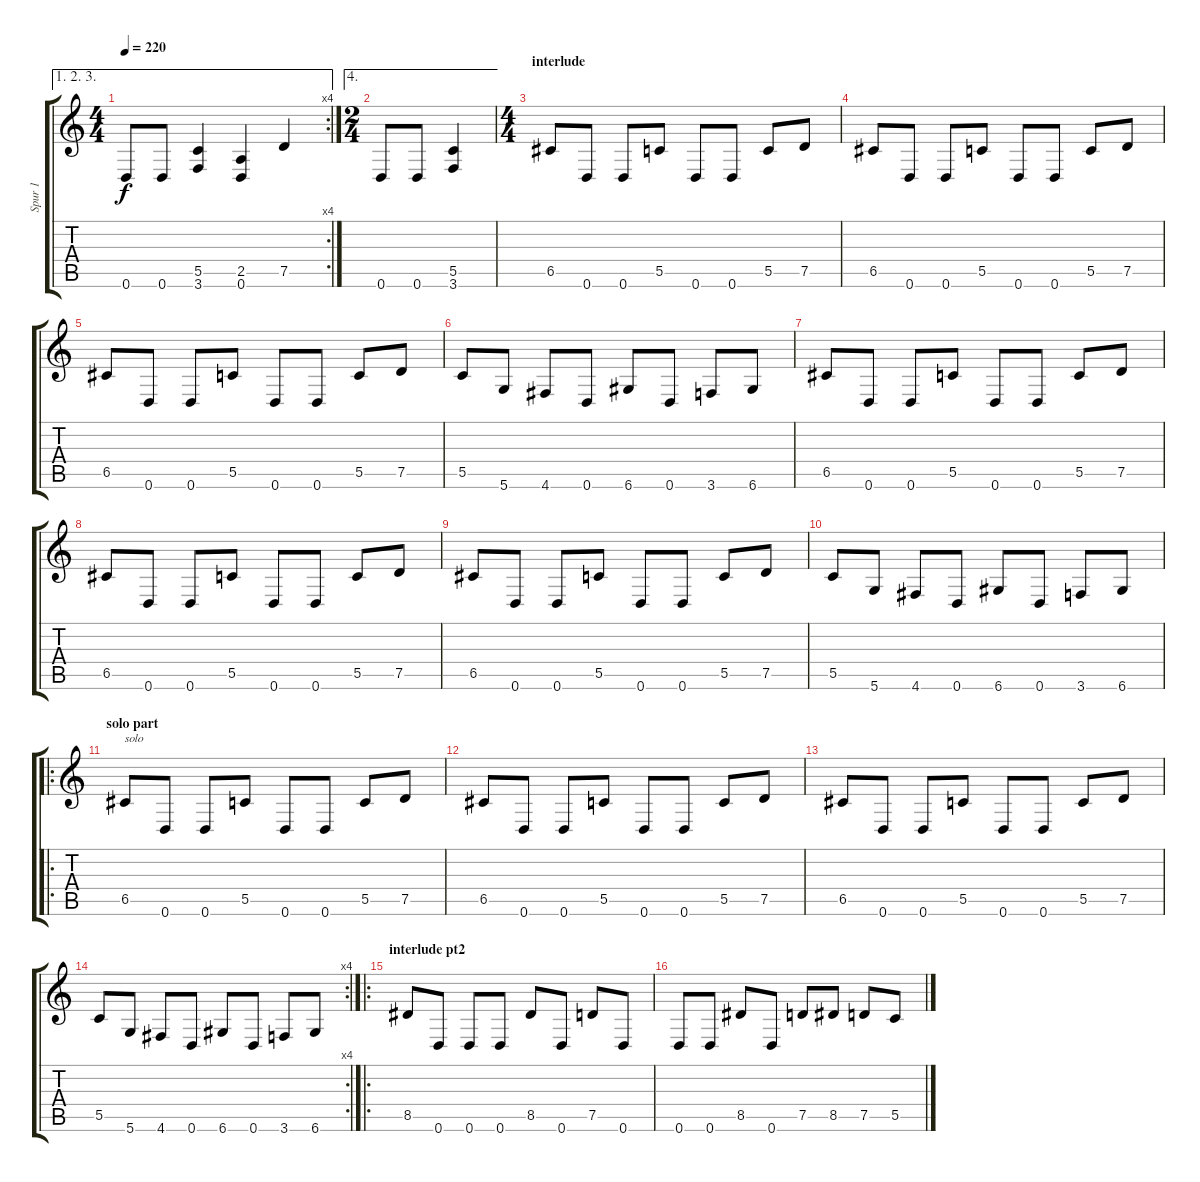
\track ("Spur 1" "Spur 1") {instrument distortionguitar}
\staff {score tabs}
\tuning (D4 A3 F3 C3 G2 D2) {hide}
\ae (1 2 3)
\rc 4
\ts (4 4)
\tempo 220
\clef g2
\ks c
0.6.8{dy f} 0.6.8 (5.5 3.6).4 (2.5 0.6).4 7.5.4 |
\ae 4
\ts (2 4)
0.6.8 0.6.8 (5.5 3.6).4 |
\ts (4 4)
\section ("" "interlude")
6.5.8 0.6.8 0.6.8 5.5.8 0.6.8 0.6.8 5.5.8 7.5.8 |
6.5.8 0.6.8 0.6.8 5.5.8 0.6.8 0.6.8 5.5.8 7.5.8 |
6.5.8 0.6.8 0.6.8 5.5.8 0.6.8 0.6.8 5.5.8 7.5.8 |
5.5.8 5.6.8 4.6.8 0.6.8 6.6.8 0.6.8 3.6.8 6.6.8 |
6.5.8 0.6.8 0.6.8 5.5.8 0.6.8 0.6.8 5.5.8 7.5.8 |
6.5.8 0.6.8 0.6.8 5.5.8 0.6.8 0.6.8 5.5.8 7.5.8 |
6.5.8 0.6.8 0.6.8 5.5.8 0.6.8 0.6.8 5.5.8 7.5.8 |
5.5.8 5.6.8 4.6.8 0.6.8 6.6.8 0.6.8 3.6.8 6.6.8 |
\ro
\section ("" "solo part ")
6.5.8{txt "solo"} 0.6.8 0.6.8 5.5.8 0.6.8 0.6.8 5.5.8 7.5.8 |
6.5.8 0.6.8 0.6.8 5.5.8 0.6.8 0.6.8 5.5.8 7.5.8 |
6.5.8 0.6.8 0.6.8 5.5.8 0.6.8 0.6.8 5.5.8 7.5.8 |
\rc 4
5.5.8 5.6.8 4.6.8 0.6.8 6.6.8 0.6.8 3.6.8 6.6.8 |
\ro
\section ("" "interlude pt2")
8.5.8 0.6.8 0.6.8 0.6.8 8.5.8 0.6.8 7.5.8 0.6.8 |
0.6.8 0.6.8 8.5.8 0.6.8 7.5.8 8.5.8 7.5.8 5.5.8
